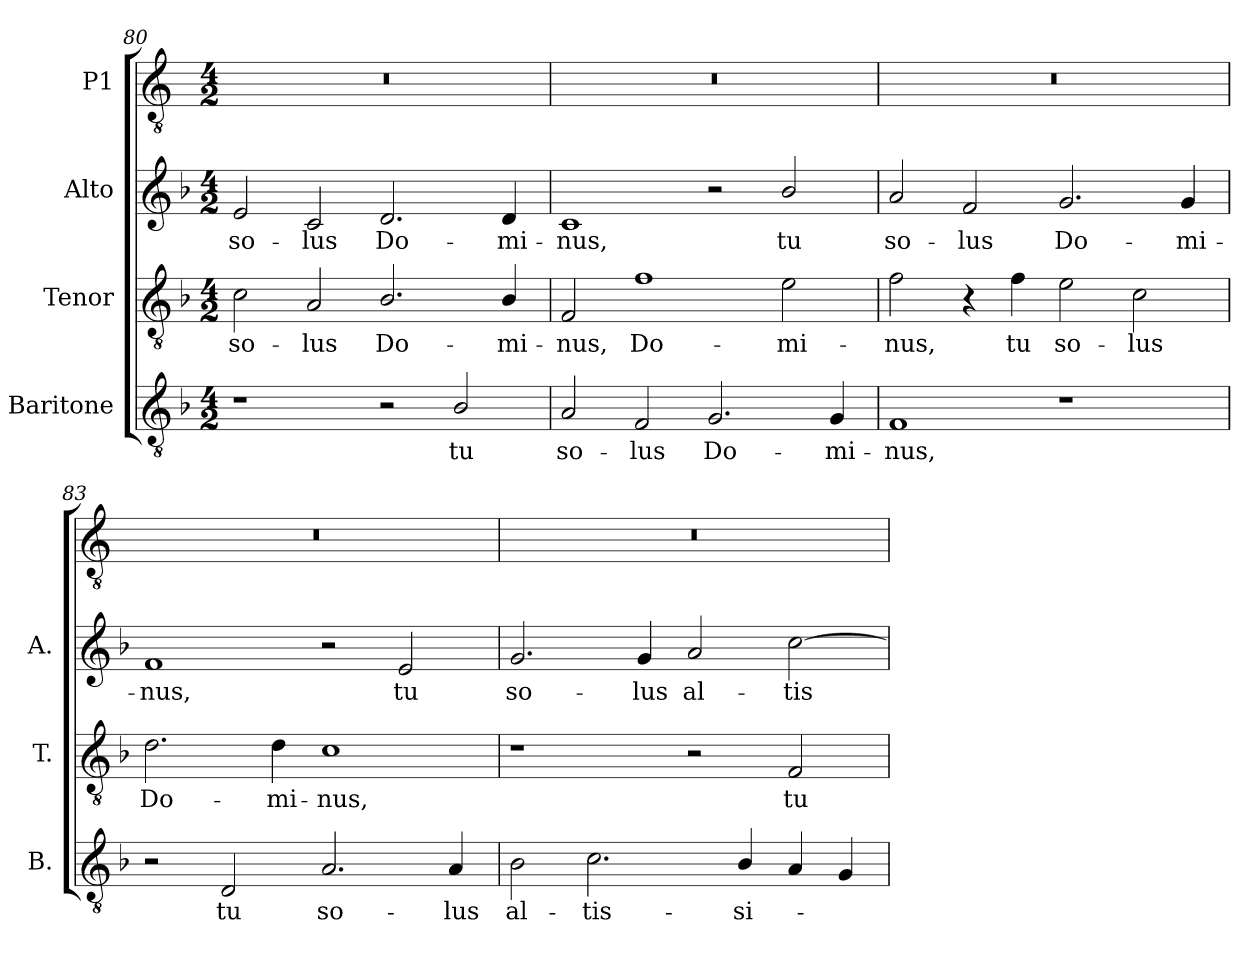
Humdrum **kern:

**kern	**text	**kern	**text	**kern	**text	**kern
*part4	*part4	*part3	*part3	*part2	*part2	*part1
*staff4	*staff4	*staff3	*staff3	*staff2	*staff2	*staff1
*I"Baritone	*	*I"Tenor	*	*I"Alto	*	*I"P1
*I'B.	*	*I'T.	*	*I'A.	*	*
*clefGv2	*	*clefGv2	*	*clefG2	*	*clefGv2
*ITrd7c12	*	*ITrd7c12	*	*	*	*ITrd7c12
*k[b-]	*	*k[b-]	*	*k[b-]	*	*k[]
*F:	*	*F:	*	*F:	*	*C:
*M4/2	*	*M4/2	*	*M4/2	*	*M4/2
=80	=80	=80	=80	=80	=80	=80
!	!	!	!LO:LY:b:color=#000000	!	!	!
!	!	!	!	!	!LO:LY:b:color=#000000	!LO:N:vis=1
1r	.	2Ci\	so-	2ei/	so-	0r
!	!	!	!LO:LY:b:color=#000000	!	!	!
!	!	!	!	!	!LO:LY:b:color=#000000	!
.	.	2AAi/	-lus	2ci/	-lus	.
!	!	!	!LO:LY:b:color=#000000	!	!	!
!	!	!	!	!	!LO:LY:b:color=#000000	!
2r	.	2.BB-i/	Do-	2.di/	Do-	.
!	!LO:LY:b:color=#000000	!	!	!	!	!
2BB-i/	tu	.	.	.	.	.
!	!	!	!LO:LY:b:color=#000000	!	!	!
!	!	!	!	!	!LO:LY:b:color=#000000	!
.	.	4BB-i/	-mi-	4di/	-mi-	.
=81	=81	=81	=81	=81	=81	=81
!	!LO:LY:b:color=#000000	!	!	!	!	!
!	!	!	!LO:LY:b:color=#000000	!	!	!
!	!	!	!	!	!LO:LY:b:color=#000000	!LO:N:vis=1
2AAi/	so-	2FFi/	-nus,	1ci	-nus,	0r
!	!LO:LY:b:color=#000000	!	!	!	!	!
!	!	!	!LO:LY:b:color=#000000	!	!	!
2FFi/	-lus	1Fi	Do-	.	.	.
!	!LO:LY:b:color=#000000	!	!	!	!	!
2.GGi/	Do-	.	.	2r	.	.
!	!	!	!LO:LY:b:color=#000000	!	!	!
!	!	!	!	!	!LO:LY:b:color=#000000	!
.	.	2Ei\	-mi-	2b-i/	tu	.
!	!LO:LY:b:color=#000000	!	!	!	!	!
4GGi/	-mi-	.	.	.	.	.
=82	=82	=82	=82	=82	=82	=82
!	!LO:LY:b:color=#000000	!	!	!	!	!
!	!	!	!LO:LY:b:color=#000000	!	!	!
!	!	!	!	!	!LO:LY:b:color=#000000	!LO:N:vis=1
1FFi	-nus,	2Fi\	-nus,	2ai/	so-	0r
!	!	!	!	!	!LO:LY:b:color=#000000	!
.	.	4r	.	2fi/	-lus	.
!	!	!	!LO:LY:b:color=#000000	!	!	!
.	.	4Fi\	tu	.	.	.
!	!	!	!LO:LY:b:color=#000000	!	!	!
!	!	!	!	!	!LO:LY:b:color=#000000	!
1r	.	2Ei\	so-	2.gi/	Do-	.
!	!	!	!LO:LY:b:color=#000000	!	!	!
.	.	2Ci\	-lus	.	.	.
!	!	!	!	!	!LO:LY:b:color=#000000	!
.	.	.	.	4gi/	-mi-	.
=83	=83	=83	=83	=83	=83	=83
!	!	!	!LO:LY:b:color=#000000	!	!	!
!	!	!	!	!	!LO:LY:b:color=#000000	!LO:N:vis=1
2r	.	2.Di\	Do-	1fi	-nus,	0r
!	!LO:LY:b:color=#000000	!	!	!	!	!
2DDi/	tu	.	.	.	.	.
!	!	!	!LO:LY:b:color=#000000	!	!	!
.	.	4Di\	-mi-	.	.	.
!	!LO:LY:b:color=#000000	!	!	!	!	!
!	!	!	!LO:LY:b:color=#000000	!	!	!
2.AAi/	so-	1Ci	-nus,	2r	.	.
!	!	!	!	!	!LO:LY:b:color=#000000	!
.	.	.	.	2ei/	tu	.
!	!LO:LY:b:color=#000000	!	!	!	!	!
4AAi/	-lus	.	.	.	.	.
!!LO:LB:g=z
=84	=84	=84	=84	=84	=84	=84
!	!LO:LY:b:color=#000000	!	!	!	!	!
!	!	!	!	!	!LO:LY:b:color=#000000	!LO:N:vis=1
2BB-i\	al-	1r	.	2.gi/	so-	0r
!	!LO:LY:b:color=#000000	!	!	!	!	!
2.Ci\	-tis-	.	.	.	.	.
!	!	!	!	!	!LO:LY:b:color=#000000	!
.	.	.	.	4gi/	-lus	.
!	!	!	!	!	!LO:LY:b:color=#000000	!
.	.	2r	.	2ai/	al-	.
!	!LO:LY:b:color=#000000	!	!	!	!	!
4BB-i/	-si-	.	.	.	.	.
!	!	!	!LO:LY:b:color=#000000	!	!	!
!	!	!	!	!	!LO:LY:b:color=#000000	!
4AAi/	.	2FFi/	tu	[2cci\	-tis-	.
4GGi/	.	.	.	.	.	.
=	=	=	=	=	=	=
*-	*-	*-	*-	*-	*-	*-
